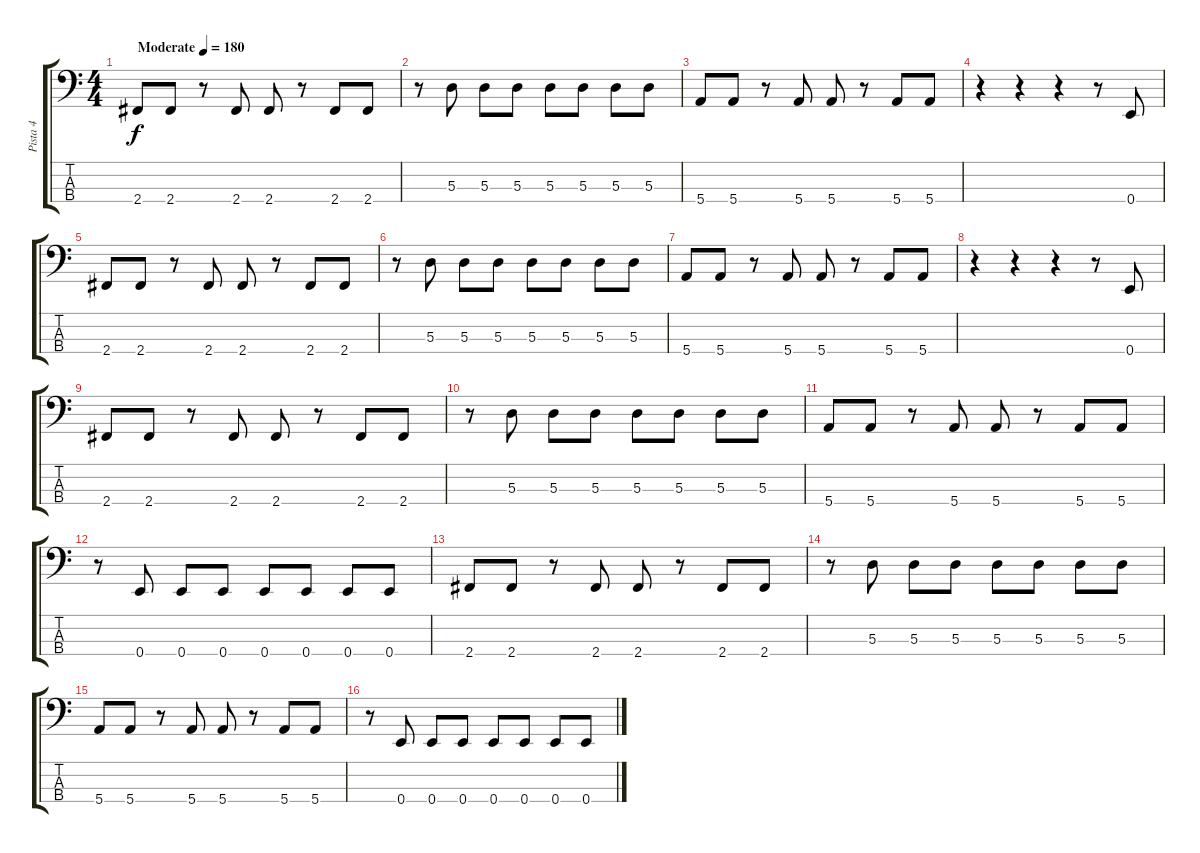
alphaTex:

\track ("Pista 4" "Pista 4") {instrument electricbasspick}
\staff {score tabs}
\tuning (G2 D2 A1 E1) {hide}
\ts (4 4)
\tempo (180 "Moderate")
\clef f4
\ks c
2.4.8{dy f instrument electricbasspick} 2.4.8 r.8 2.4.8 2.4.8 r.8 2.4.8 2.4.8 |
r.8 5.3.8 5.3.8 5.3.8 5.3.8 5.3.8 5.3.8 5.3.8 |
5.4.8 5.4.8 r.8 5.4.8 5.4.8 r.8 5.4.8 5.4.8 |
r.4 r.4 r.4 r.8 0.4.8 |
2.4.8 2.4.8 r.8 2.4.8 2.4.8 r.8 2.4.8 2.4.8 |
r.8 5.3.8 5.3.8 5.3.8 5.3.8 5.3.8 5.3.8 5.3.8 |
5.4.8 5.4.8 r.8 5.4.8 5.4.8 r.8 5.4.8 5.4.8 |
r.4 r.4 r.4 r.8 0.4.8 |
2.4.8 2.4.8 r.8 2.4.8 2.4.8 r.8 2.4.8 2.4.8 |
r.8 5.3.8 5.3.8 5.3.8 5.3.8 5.3.8 5.3.8 5.3.8 |
5.4.8 5.4.8 r.8 5.4.8 5.4.8 r.8 5.4.8 5.4.8 |
r.8 0.4.8 0.4.8 0.4.8 0.4.8 0.4.8 0.4.8 0.4.8 |
2.4.8 2.4.8 r.8 2.4.8 2.4.8 r.8 2.4.8 2.4.8 |
r.8 5.3.8 5.3.8 5.3.8 5.3.8 5.3.8 5.3.8 5.3.8 |
5.4.8 5.4.8 r.8 5.4.8 5.4.8 r.8 5.4.8 5.4.8 |
r.8 0.4.8 0.4.8 0.4.8 0.4.8 0.4.8 0.4.8 0.4.8
